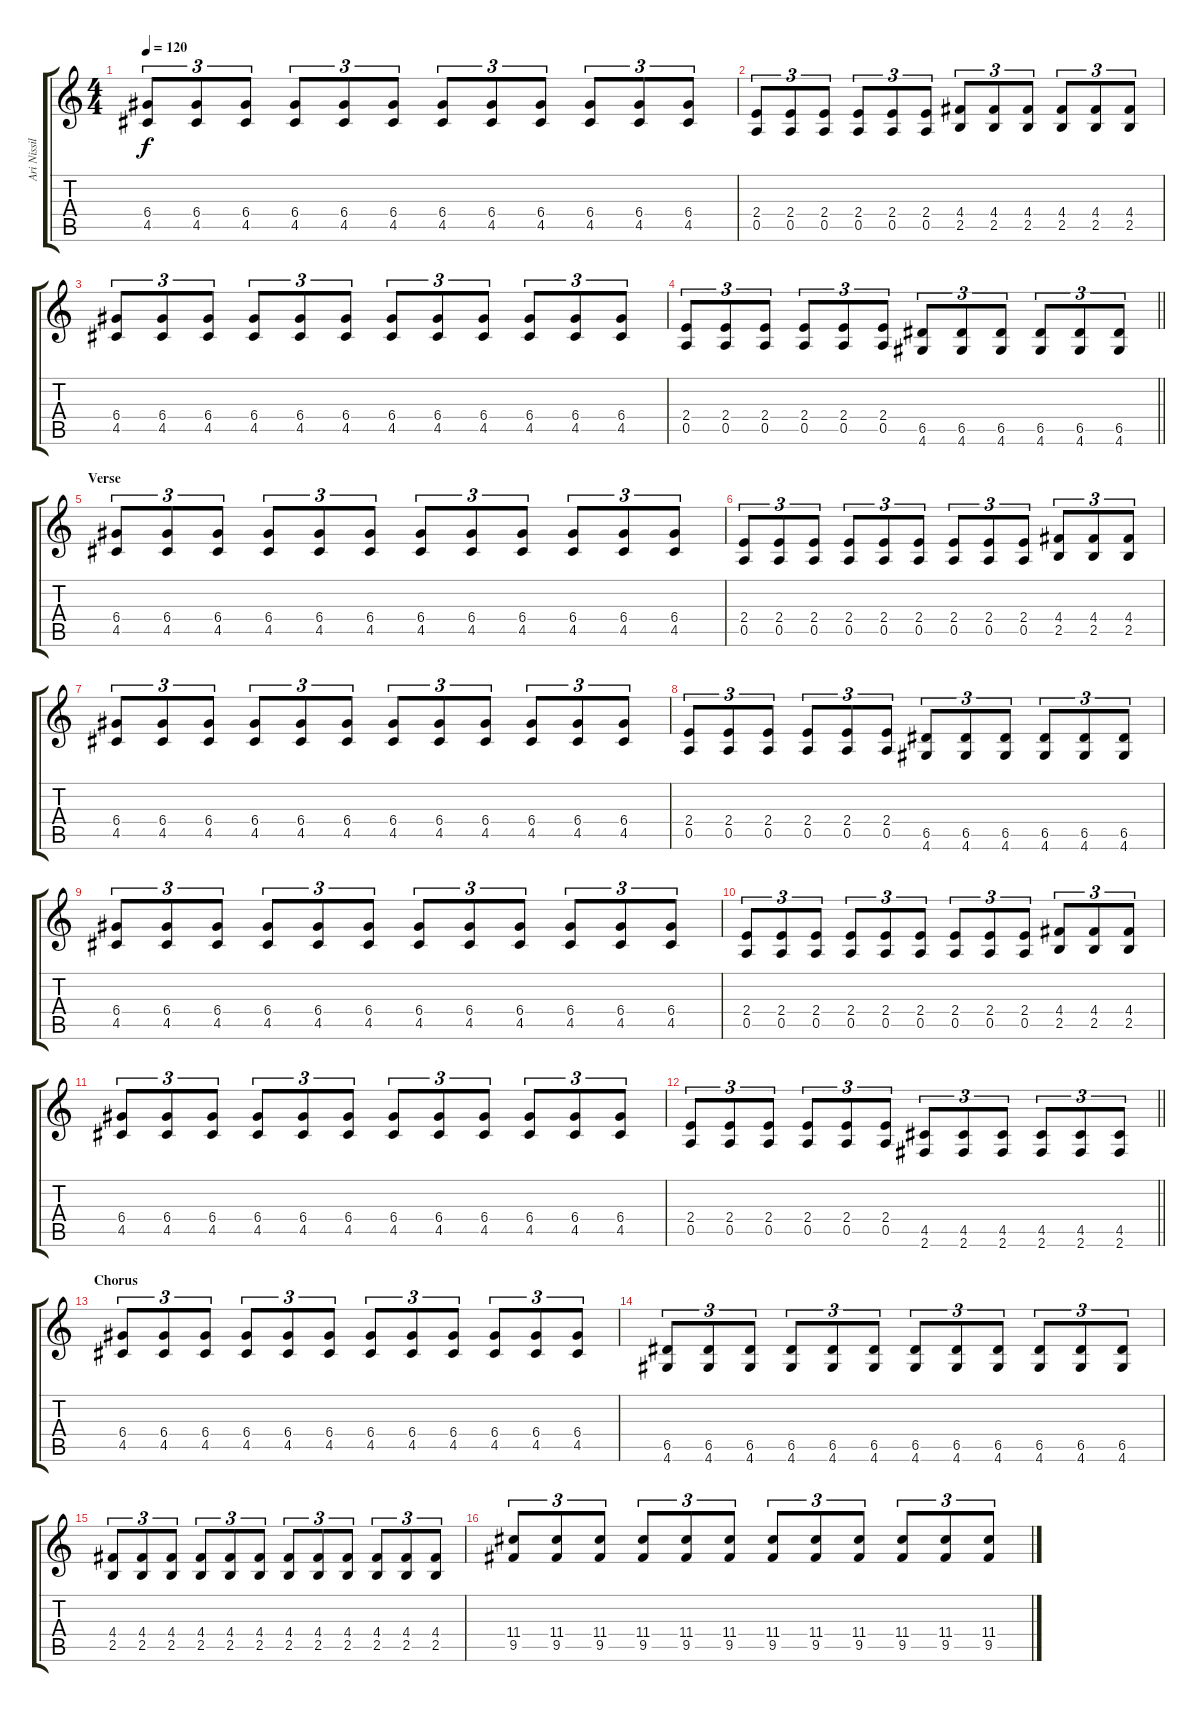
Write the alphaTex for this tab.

\track ("Ari Nissilä" "Ari Nissil") {instrument distortionguitar}
\staff {score tabs}
\tuning (E4 B3 G3 D3 A2 E2) {hide}
\ts (4 4)
\tempo 120
\clef g2
\ks c
(6.4 4.5).8{tu (3 2) dy f} (6.4 4.5).8{tu (3 2)} (6.4 4.5).8{tu (3 2)} (6.4 4.5).8{tu (3 2)} (6.4 4.5).8{tu (3 2)} (6.4 4.5).8{tu (3 2)} (6.4 4.5).8{tu (3 2)} (6.4 4.5).8{tu (3 2)} (6.4 4.5).8{tu (3 2)} (6.4 4.5).8{tu (3 2)} (6.4 4.5).8{tu (3 2)} (6.4 4.5).8{tu (3 2)} |
(2.4 0.5).8{tu (3 2)} (2.4 0.5).8{tu (3 2)} (2.4 0.5).8{tu (3 2)} (2.4 0.5).8{tu (3 2)} (2.4 0.5).8{tu (3 2)} (2.4 0.5).8{tu (3 2)} (4.4 2.5).8{tu (3 2)} (4.4 2.5).8{tu (3 2)} (4.4 2.5).8{tu (3 2)} (4.4 2.5).8{tu (3 2)} (4.4 2.5).8{tu (3 2)} (4.4 2.5).8{tu (3 2)} |
(6.4 4.5).8{tu (3 2)} (6.4 4.5).8{tu (3 2)} (6.4 4.5).8{tu (3 2)} (6.4 4.5).8{tu (3 2)} (6.4 4.5).8{tu (3 2)} (6.4 4.5).8{tu (3 2)} (6.4 4.5).8{tu (3 2)} (6.4 4.5).8{tu (3 2)} (6.4 4.5).8{tu (3 2)} (6.4 4.5).8{tu (3 2)} (6.4 4.5).8{tu (3 2)} (6.4 4.5).8{tu (3 2)} |
\barLineRight lightlight
(2.4 0.5).8{tu (3 2)} (2.4 0.5).8{tu (3 2)} (2.4 0.5).8{tu (3 2)} (2.4 0.5).8{tu (3 2)} (2.4 0.5).8{tu (3 2)} (2.4 0.5).8{tu (3 2)} (6.5 4.6).8{tu (3 2)} (6.5 4.6).8{tu (3 2)} (6.5 4.6).8{tu (3 2)} (6.5 4.6).8{tu (3 2)} (6.5 4.6).8{tu (3 2)} (6.5 4.6).8{tu (3 2)} |
\section ("" "Verse")
(6.4 4.5).8{tu (3 2)} (6.4 4.5).8{tu (3 2)} (6.4 4.5).8{tu (3 2)} (6.4 4.5).8{tu (3 2)} (6.4 4.5).8{tu (3 2)} (6.4 4.5).8{tu (3 2)} (6.4 4.5).8{tu (3 2)} (6.4 4.5).8{tu (3 2)} (6.4 4.5).8{tu (3 2)} (6.4 4.5).8{tu (3 2)} (6.4 4.5).8{tu (3 2)} (6.4 4.5).8{tu (3 2)} |
(2.4 0.5).8{tu (3 2)} (2.4 0.5).8{tu (3 2)} (2.4 0.5).8{tu (3 2)} (2.4 0.5).8{tu (3 2)} (2.4 0.5).8{tu (3 2)} (2.4 0.5).8{tu (3 2)} (2.4 0.5).8{tu (3 2)} (2.4 0.5).8{tu (3 2)} (2.4 0.5).8{tu (3 2)} (4.4 2.5).8{tu (3 2)} (4.4 2.5).8{tu (3 2)} (4.4 2.5).8{tu (3 2)} |
(6.4 4.5).8{tu (3 2)} (6.4 4.5).8{tu (3 2)} (6.4 4.5).8{tu (3 2)} (6.4 4.5).8{tu (3 2)} (6.4 4.5).8{tu (3 2)} (6.4 4.5).8{tu (3 2)} (6.4 4.5).8{tu (3 2)} (6.4 4.5).8{tu (3 2)} (6.4 4.5).8{tu (3 2)} (6.4 4.5).8{tu (3 2)} (6.4 4.5).8{tu (3 2)} (6.4 4.5).8{tu (3 2)} |
(2.4 0.5).8{tu (3 2)} (2.4 0.5).8{tu (3 2)} (2.4 0.5).8{tu (3 2)} (2.4 0.5).8{tu (3 2)} (2.4 0.5).8{tu (3 2)} (2.4 0.5).8{tu (3 2)} (6.5 4.6).8{tu (3 2)} (6.5 4.6).8{tu (3 2)} (6.5 4.6).8{tu (3 2)} (6.5 4.6).8{tu (3 2)} (6.5 4.6).8{tu (3 2)} (6.5 4.6).8{tu (3 2)} |
(6.4 4.5).8{tu (3 2)} (6.4 4.5).8{tu (3 2)} (6.4 4.5).8{tu (3 2)} (6.4 4.5).8{tu (3 2)} (6.4 4.5).8{tu (3 2)} (6.4 4.5).8{tu (3 2)} (6.4 4.5).8{tu (3 2)} (6.4 4.5).8{tu (3 2)} (6.4 4.5).8{tu (3 2)} (6.4 4.5).8{tu (3 2)} (6.4 4.5).8{tu (3 2)} (6.4 4.5).8{tu (3 2)} |
(2.4 0.5).8{tu (3 2)} (2.4 0.5).8{tu (3 2)} (2.4 0.5).8{tu (3 2)} (2.4 0.5).8{tu (3 2)} (2.4 0.5).8{tu (3 2)} (2.4 0.5).8{tu (3 2)} (2.4 0.5).8{tu (3 2)} (2.4 0.5).8{tu (3 2)} (2.4 0.5).8{tu (3 2)} (4.4 2.5).8{tu (3 2)} (4.4 2.5).8{tu (3 2)} (4.4 2.5).8{tu (3 2)} |
(6.4 4.5).8{tu (3 2)} (6.4 4.5).8{tu (3 2)} (6.4 4.5).8{tu (3 2)} (6.4 4.5).8{tu (3 2)} (6.4 4.5).8{tu (3 2)} (6.4 4.5).8{tu (3 2)} (6.4 4.5).8{tu (3 2)} (6.4 4.5).8{tu (3 2)} (6.4 4.5).8{tu (3 2)} (6.4 4.5).8{tu (3 2)} (6.4 4.5).8{tu (3 2)} (6.4 4.5).8{tu (3 2)} |
\barLineRight lightlight
(2.4 0.5).8{tu (3 2)} (2.4 0.5).8{tu (3 2)} (2.4 0.5).8{tu (3 2)} (2.4 0.5).8{tu (3 2)} (2.4 0.5).8{tu (3 2)} (2.4 0.5).8{tu (3 2)} (4.5 2.6).8{tu (3 2)} (4.5 2.6).8{tu (3 2)} (4.5 2.6).8{tu (3 2)} (4.5 2.6).8{tu (3 2)} (4.5 2.6).8{tu (3 2)} (4.5 2.6).8{tu (3 2)} |
\section ("" "Chorus")
(6.4 4.5).8{tu (3 2)} (6.4 4.5).8{tu (3 2)} (6.4 4.5).8{tu (3 2)} (6.4 4.5).8{tu (3 2)} (6.4 4.5).8{tu (3 2)} (6.4 4.5).8{tu (3 2)} (6.4 4.5).8{tu (3 2)} (6.4 4.5).8{tu (3 2)} (6.4 4.5).8{tu (3 2)} (6.4 4.5).8{tu (3 2)} (6.4 4.5).8{tu (3 2)} (6.4 4.5).8{tu (3 2)} |
(6.5 4.6).8{tu (3 2)} (6.5 4.6).8{tu (3 2)} (6.5 4.6).8{tu (3 2)} (6.5 4.6).8{tu (3 2)} (6.5 4.6).8{tu (3 2)} (6.5 4.6).8{tu (3 2)} (6.5 4.6).8{tu (3 2)} (6.5 4.6).8{tu (3 2)} (6.5 4.6).8{tu (3 2)} (6.5 4.6).8{tu (3 2)} (6.5 4.6).8{tu (3 2)} (6.5 4.6).8{tu (3 2)} |
(4.4 2.5).8{tu (3 2)} (4.4 2.5).8{tu (3 2)} (4.4 2.5).8{tu (3 2)} (4.4 2.5).8{tu (3 2)} (4.4 2.5).8{tu (3 2)} (4.4 2.5).8{tu (3 2)} (4.4 2.5).8{tu (3 2)} (4.4 2.5).8{tu (3 2)} (4.4 2.5).8{tu (3 2)} (4.4 2.5).8{tu (3 2)} (4.4 2.5).8{tu (3 2)} (4.4 2.5).8{tu (3 2)} |
(11.4 9.5).8{tu (3 2)} (11.4 9.5).8{tu (3 2)} (11.4 9.5).8{tu (3 2)} (11.4 9.5).8{tu (3 2)} (11.4 9.5).8{tu (3 2)} (11.4 9.5).8{tu (3 2)} (11.4 9.5).8{tu (3 2)} (11.4 9.5).8{tu (3 2)} (11.4 9.5).8{tu (3 2)} (11.4 9.5).8{tu (3 2)} (11.4 9.5).8{tu (3 2)} (11.4 9.5).8{tu (3 2)}
